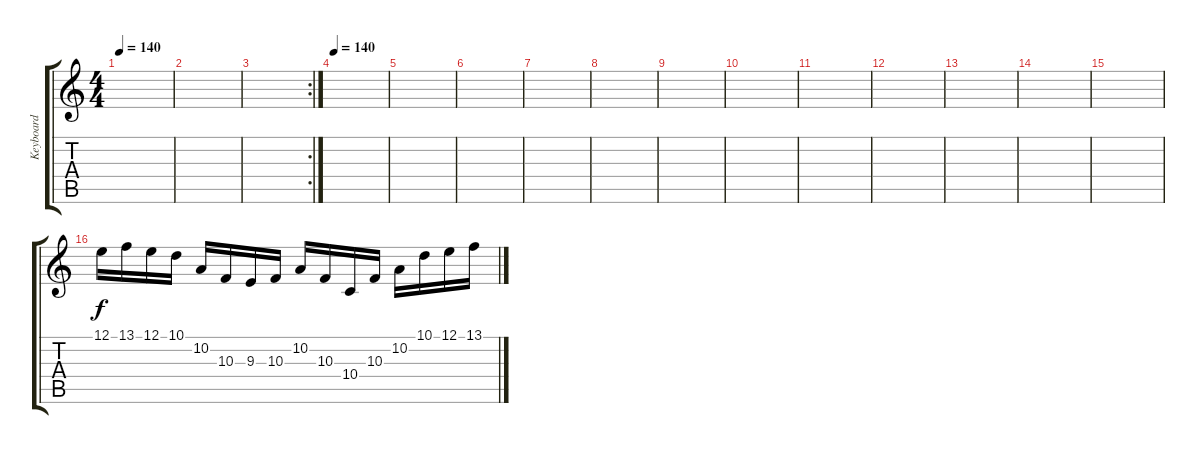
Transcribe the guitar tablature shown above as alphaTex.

\track ("Keyboard" "Keyboard") {instrument acousticgrandpiano}
\staff {score tabs}
\tuning (E4 B3 G3 D3 A2 E2) {hide}
\ts (4 4)
\tempo 140
\clef g2
\ks c
|
|
\rc 2
|
\tempo 140
|
|
|
|
|
|
|
|
|
|
|
|
12.1.16{volume 9 balance 16} 13.1.16 12.1.16 10.1.16 10.2.16 10.3.16 9.3.16 10.3.16 10.2.16 10.3.16 10.4.16 10.3.16 10.2.16 10.1.16 12.1.16 13.1.16
